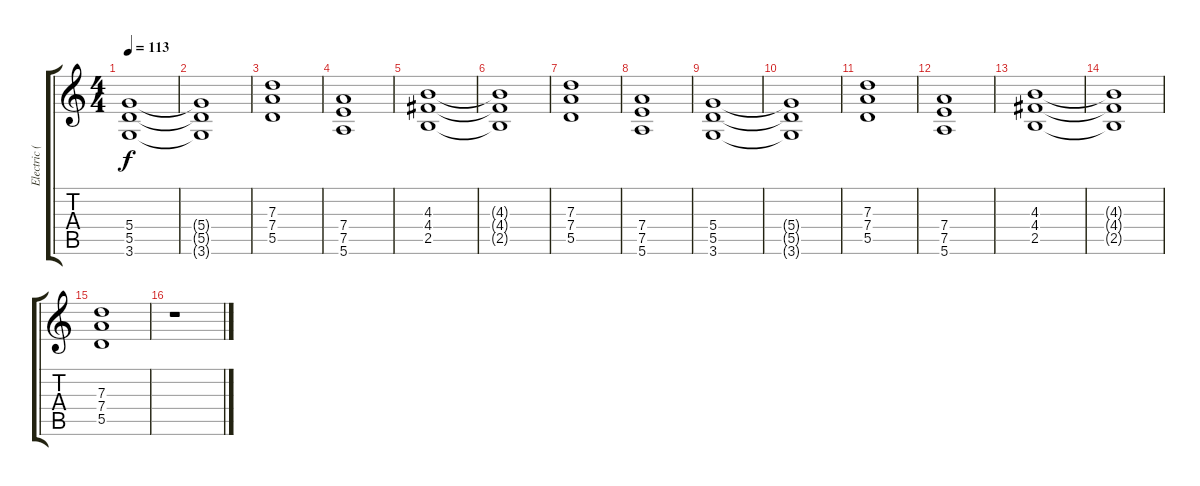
\track ("Electric (Linde)" "Electric (") {instrument overdrivenguitar}
\staff {score tabs}
\tuning (E4 B3 G3 D3 A2 E2) {hide}
\ts (4 4)
\tempo 113
\clef g2
\ks c
(5.4 5.5 3.6).1{dy f} |
(5.4{t} 5.5{t} 3.6{t}).1 |
(7.3 7.4 5.5).1 |
(7.4 7.5 5.6).1 |
(4.3 4.4 2.5).1 |
(4.3{t} 4.4{t} 2.5{t}).1 |
(7.3 7.4 5.5).1 |
(7.4 7.5 5.6).1 |
(5.4 5.5 3.6).1 |
(5.4{t} 5.5{t} 3.6{t}).1 |
(7.3 7.4 5.5).1 |
(7.4 7.5 5.6).1 |
(4.3 4.4 2.5).1 |
(4.3{t} 4.4{t} 2.5{t}).1 |
(7.3 7.4 5.5).1 |
r.1
